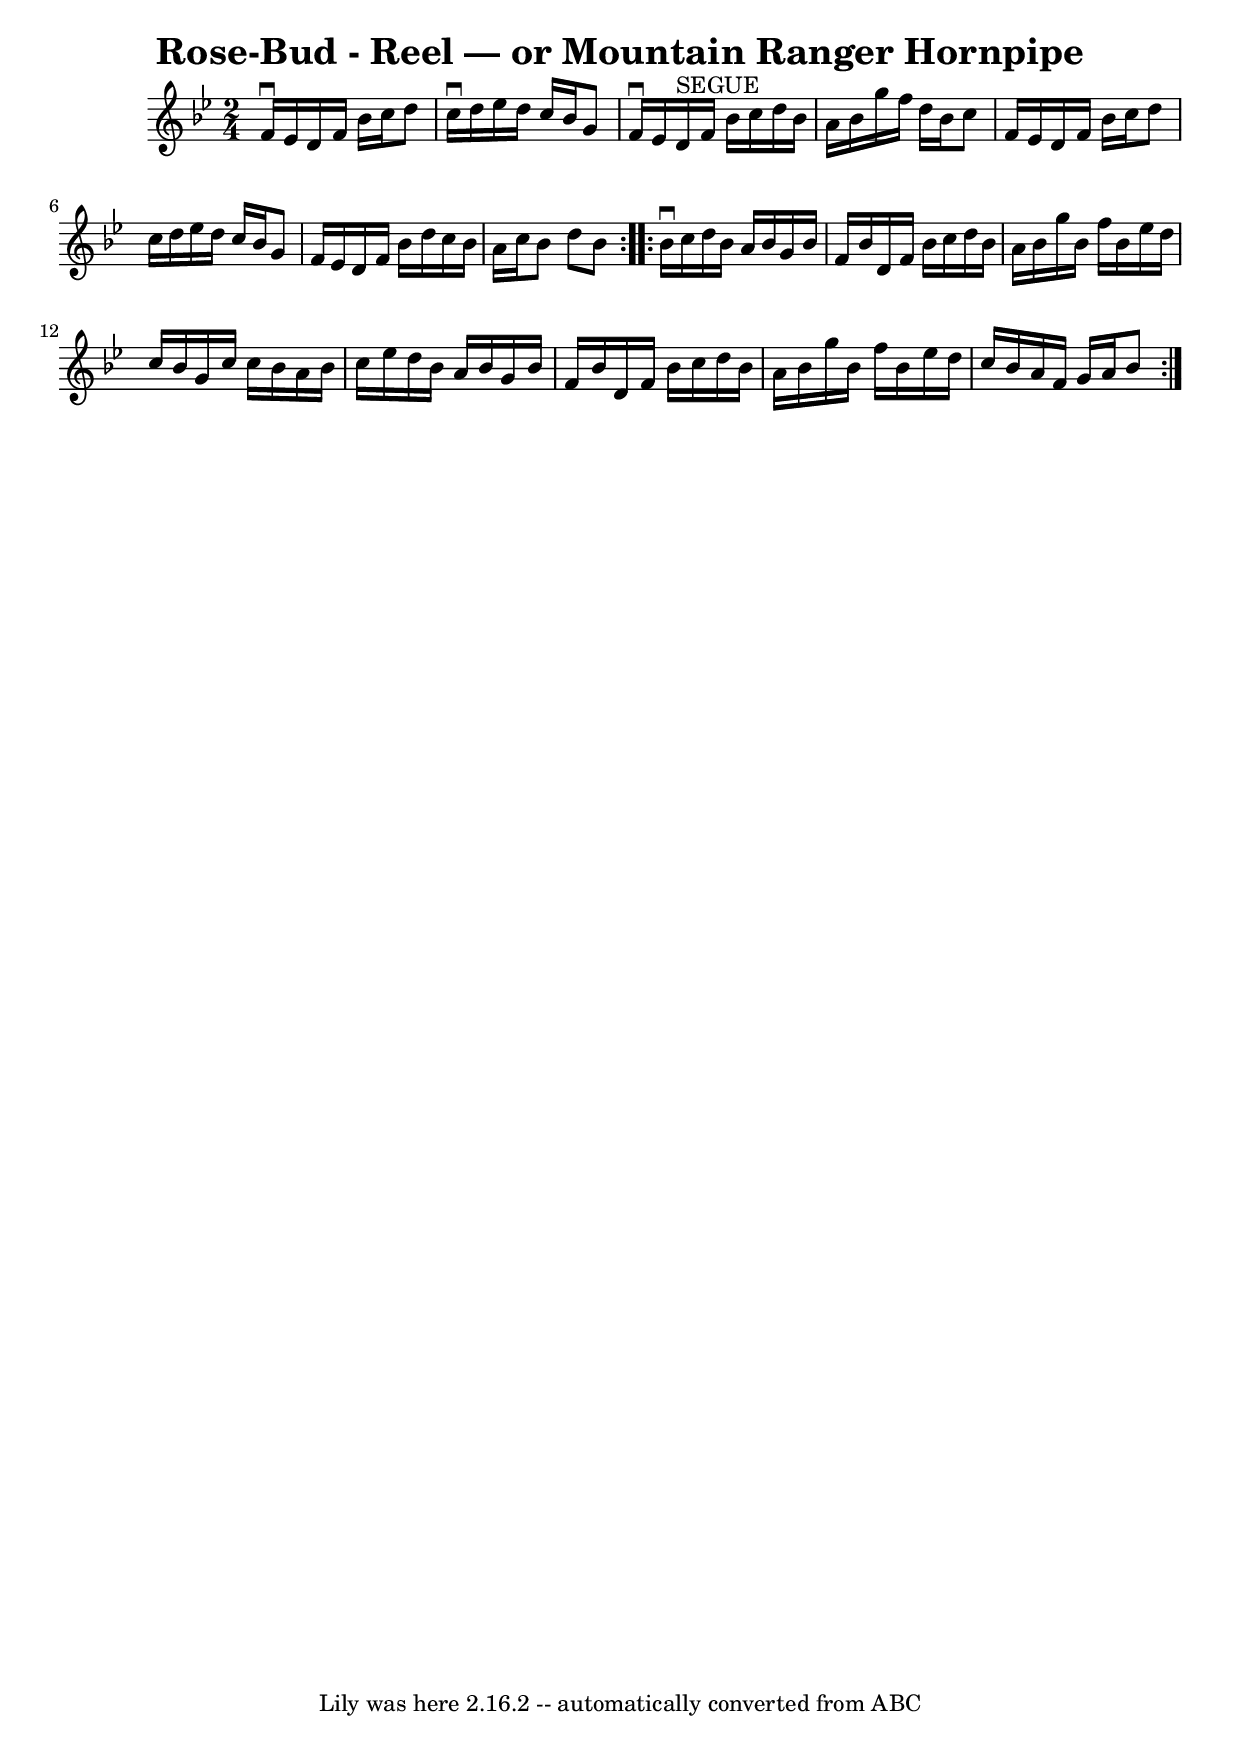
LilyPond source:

\version "2.7.40"
\include "Mammoth.ily"
\header {
	book = "Ryan's Mammoth Collection"
	crossRefNumber = "1"
	footnotes = ""
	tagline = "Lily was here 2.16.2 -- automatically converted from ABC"
	title = "Rose-Bud - Reel — or Mountain Ranger Hornpipe"
}
voicedefault =  {
\set Score.defaultBarType = "empty"

\repeat volta 2 {
\time 2/4 \key bes \major f'16^\downbow ees'16  |
 d'16 f'16    
bes'16 c''16 d''8 c''16^\downbow d''16  |
 ees''16 d''16 
 c''16 bes'16 g'8 f'16^\downbow ees'16    |
 d'16 
^"SEGUE" f'16 bes'16 c''16 d''16 bes'16 a'16 bes'16  
|
 g''16 f''16 d''16 bes'16 c''8 f'16 ees'16  
|
 d'16 f'16 bes'16 c''16 d''8 c''16 d''16  
|
 ees''16 d''16 c''16 bes'16 g'8 f'16 ees'16  
|
 d'16 f'16 bes'16 d''16 c''16 bes'16 a'16 c''16  
|
 bes'8 d''8 bes'8  } \repeat volta 2 { bes'16^\downbow   
c''16  |
 d''16 bes'16 a'16 bes'16 g'16 bes'16 f'16   
 bes'16  |
 d'16 f'16 bes'16 c''16 d''16 bes'16 a'16  
 bes'16  |
 g''16 bes'16 f''16 bes'16 ees''16 d''16    
c''16 bes'16  |
 g'16 c''16 c''16 bes'16 a'16 bes'16  
 c''16 ees''16  |
 d''16 bes'16 a'16 bes'16 g'16    
bes'16 f'16 bes'16  |
 d'16 f'16 bes'16 c''16 d''16   
 bes'16 a'16 bes'16  |
 g''16 bes'16 f''16 bes'16    
ees''16 d''16 c''16 bes'16  |
 a'16 f'16 g'16 a'16    
bes'8  }   
}

\score{
    <<

	\context Staff="default"
	{
	    \voicedefault 
	}

    >>
	\layout {
	}
	\midi {}
}
